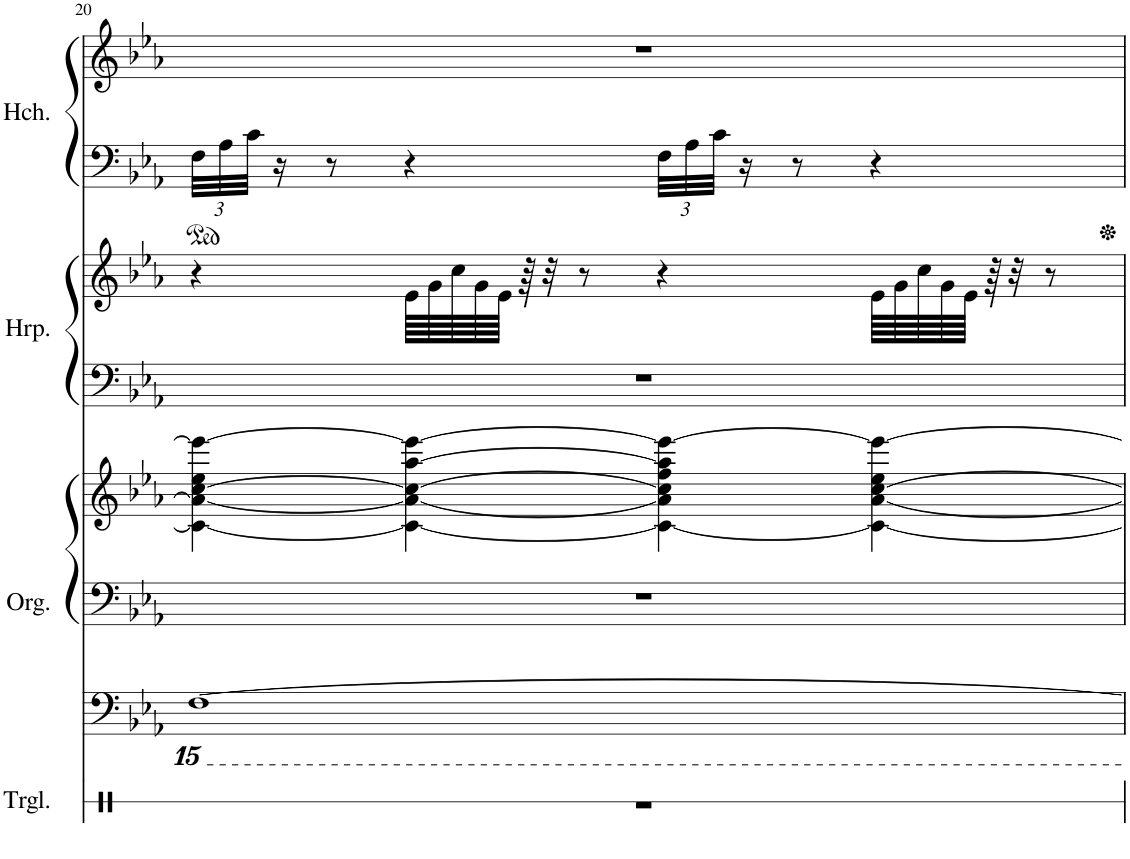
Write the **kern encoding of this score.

**kern	**kern	**kern	**kern	**kern	**kern	**kern	**kern
*part4	*part3	*part3	*part3	*part2	*part2	*part1	*part1
*staff8	*staff7	*staff6	*staff5	*staff4	*staff3	*staff2	*staff1
*I"Triangle	*I"Organ	*	*	*I"Harp	*	*I"Harpsichord	*
*I'Trgl.	*I'Org.	*	*	*I'Hrp.	*	*I'Hch.	*
!!LO:PB:g=z
*clefX	*clefF4	*clefF4	*clefG2	*clefF4	*clefG2	*clefF4	*clefG2
*k[]	*k[b-e-a-]	*k[b-e-a-]	*k[b-e-a-]	*k[b-e-a-]	*k[b-e-a-]	*k[b-e-a-]	*k[b-e-a-]
*M4/4	*M4/4	*M4/4	*M4/4	*M4/4	*M4/4	*M4/4	*M4/4
*	*	*	*	*	*	*Xbrackettup	*
=20	=20	=20	=20	=20	=20	=20	=20
1r	[1FFF	1r	4c\_ 4a-\_ [4cc\ 4ee-\ 4eee-\_	1r	4r	48F\LLL	1r
.	.	.	.	.	.	48A-\	.
.	.	.	.	.	.	48c\JJJ	.
.	.	.	.	.	.	16r	.
.	.	.	.	.	.	8r	.
.	.	.	4c\_ 4a-\_ 4cc\_ [4aa-\ 4eee-\_	.	64e-\LLLL	4r	.
.	.	.	.	.	64g\	.	.
.	.	.	.	.	64cc\	.	.
.	.	.	.	.	64g\	.	.
.	.	.	.	.	64e-\JJJJ	.	.
.	.	.	.	.	64r	.	.
.	.	.	.	.	32r	.	.
.	.	.	.	.	8r	.	.
.	.	.	4c\_ 4a-\] 4cc\] 4ff\ 4aa-\] 4eee-\_	.	4r	48F\LLL	.
.	.	.	.	.	.	48A-\	.
.	.	.	.	.	.	48c\JJJ	.
.	.	.	.	.	.	16r	.
.	.	.	.	.	.	8r	.
.	.	.	4c\_ [4a-\ [4cc\ 4ee-\ 4eee-\_	.	64e-\LLLL	4r	.
.	.	.	.	.	64g\	.	.
.	.	.	.	.	64cc\	.	.
.	.	.	.	.	64g\	.	.
.	.	.	.	.	64e-\JJJJ	.	.
.	.	.	.	.	64r	.	.
.	.	.	.	.	32r	.	.
.	.	.	.	.	8r	.	.
=	=	=	=	=	=	=	=
*-	*-	*-	*-	*-	*-	*-	*-
